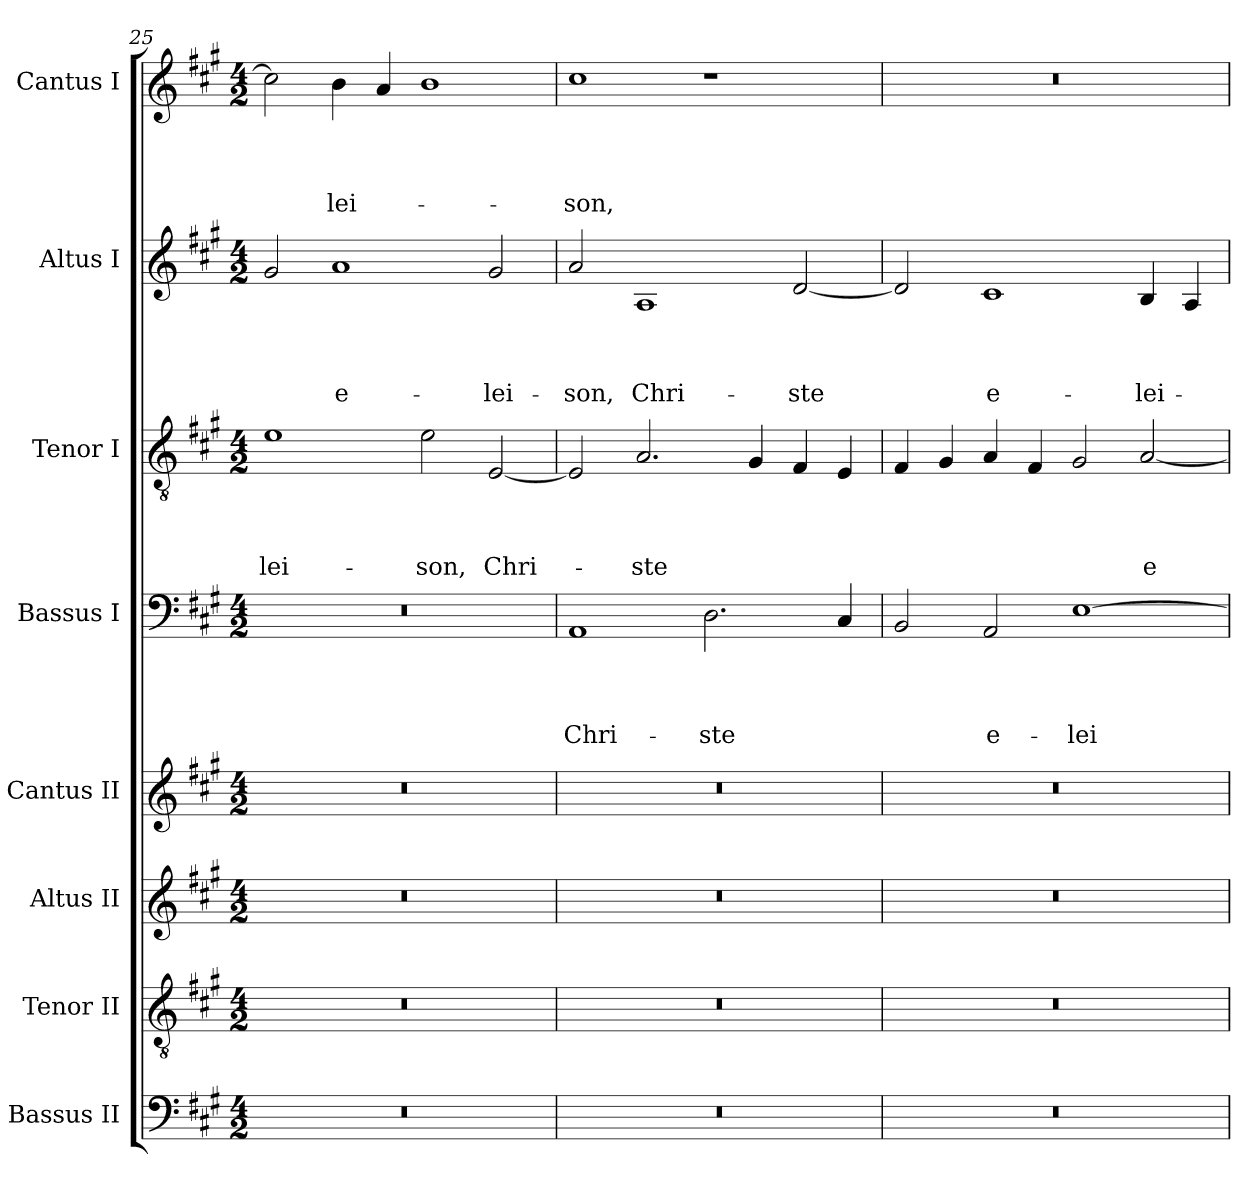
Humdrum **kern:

**kern	**kern	**kern	**kern	**kern	**text	**text	**text	**text	**kern	**text	**text	**text	**text	**kern	**text	**text	**text	**text	**kern	**text	**text	**text	**text
*part8	*part7	*part6	*part5	*part4	*part4	*part4	*part4	*part4	*part3	*part3	*part3	*part3	*part3	*part2	*part2	*part2	*part2	*part2	*part1	*part1	*part1	*part1	*part1
*staff8	*staff7	*staff6	*staff5	*staff4	*staff4	*staff4	*staff4	*staff4	*staff3	*staff3	*staff3	*staff3	*staff3	*staff2	*staff2	*staff2	*staff2	*staff2	*staff1	*staff1	*staff1	*staff1	*staff1
*I"Bassus II	*I"Tenor II	*I"Altus II	*I"Cantus II	*I"Bassus I	*	*	*	*	*I"Tenor I	*	*	*	*	*I"Altus I	*	*	*	*	*I"Cantus I	*	*	*	*
*I'B II	*I'T II	*I'A II	*I'C II	*I'B I	*	*	*	*	*I'T I	*	*	*	*	*I'A I	*	*	*	*	*I'C I	*	*	*	*
*clefF4	*clefGv2	*clefG2	*clefG2	*clefF4	*	*	*	*	*clefGv2	*	*	*	*	*clefG2	*	*	*	*	*clefG2	*	*	*	*
*k[f#c#g#]	*k[f#c#g#]	*k[f#c#g#]	*k[f#c#g#]	*k[f#c#g#]	*	*	*	*	*k[f#c#g#]	*	*	*	*	*k[f#c#g#]	*	*	*	*	*k[f#c#g#]	*	*	*	*
*A:	*A:	*A:	*A:	*A:	*	*	*	*	*A:	*	*	*	*	*A:	*	*	*	*	*A:	*	*	*	*
*M4/2	*M4/2	*M4/2	*M4/2	*M4/2	*	*	*	*	*M4/2	*	*	*	*	*M4/2	*	*	*	*	*M4/2	*	*	*	*
=25	=25	=25	=25	=25	=25	=25	=25	=25	=25	=25	=25	=25	=25	=25	=25	=25	=25	=25	=25	=25	=25	=25	=25
0r	0r	0r	0r	0r	.	.	.	.	1e	.	.	.	-lei-	2g#/	.	.	.	.	2cc#\]	.	.	.	.
.	.	.	.	.	.	.	.	.	.	.	.	.	.	1a	.	.	.	e-	4b\	.	.	.	-lei-
.	.	.	.	.	.	.	.	.	.	.	.	.	.	.	.	.	.	.	4a/	.	.	.	.
.	.	.	.	.	.	.	.	.	2e\	.	.	.	-son,	.	.	.	.	.	1b	.	.	.	.
.	.	.	.	.	.	.	.	.	[2E/	.	.	.	Chri-	2g#/	.	.	.	-lei-	.	.	.	.	.
!!LO:LB:g=z
=26	=26	=26	=26	=26	=26	=26	=26	=26	=26	=26	=26	=26	=26	=26	=26	=26	=26	=26	=26	=26	=26	=26	=26
0r	0r	0r	0r	1AA	.	.	.	Chri-	2E/]	.	.	.	.	2a/	.	.	.	-son,	1cc#	.	.	.	-son,
.	.	.	.	.	.	.	.	.	2.A/	.	.	.	-ste	1A	.	.	.	Chri-	.	.	.	.	.
.	.	.	.	2.D\	.	.	.	-ste	.	.	.	.	.	.	.	.	.	.	1r	.	.	.	.
.	.	.	.	.	.	.	.	.	4G#/	.	.	.	.	.	.	.	.	.	.	.	.	.	.
.	.	.	.	.	.	.	.	.	4F#/	.	.	.	.	[2d/	.	.	.	-ste	.	.	.	.	.
.	.	.	.	4C#/	.	.	.	.	4E/	.	.	.	.	.	.	.	.	.	.	.	.	.	.
=27	=27	=27	=27	=27	=27	=27	=27	=27	=27	=27	=27	=27	=27	=27	=27	=27	=27	=27	=27	=27	=27	=27	=27
0r	0r	0r	0r	2BB/	.	.	.	.	4F#/	.	.	.	.	2d/]	.	.	.	.	0r	.	.	.	.
.	.	.	.	.	.	.	.	.	4G#/	.	.	.	.	.	.	.	.	.	.	.	.	.	.
.	.	.	.	2AA/	.	.	.	e-	4A/	.	.	.	.	1c#	.	.	.	e-	.	.	.	.	.
.	.	.	.	.	.	.	.	.	4F#/	.	.	.	.	.	.	.	.	.	.	.	.	.	.
.	.	.	.	[1E	.	.	.	-lei-	2G#/	.	.	.	.	.	.	.	.	.	.	.	.	.	.
.	.	.	.	.	.	.	.	.	[2A/	.	.	.	e-	4B/	.	.	.	-lei-	.	.	.	.	.
.	.	.	.	.	.	.	.	.	.	.	.	.	.	4A/	.	.	.	.	.	.	.	.	.
=	=	=	=	=	=	=	=	=	=	=	=	=	=	=	=	=	=	=	=	=	=	=	=
*-	*-	*-	*-	*-	*-	*-	*-	*-	*-	*-	*-	*-	*-	*-	*-	*-	*-	*-	*-	*-	*-	*-	*-
